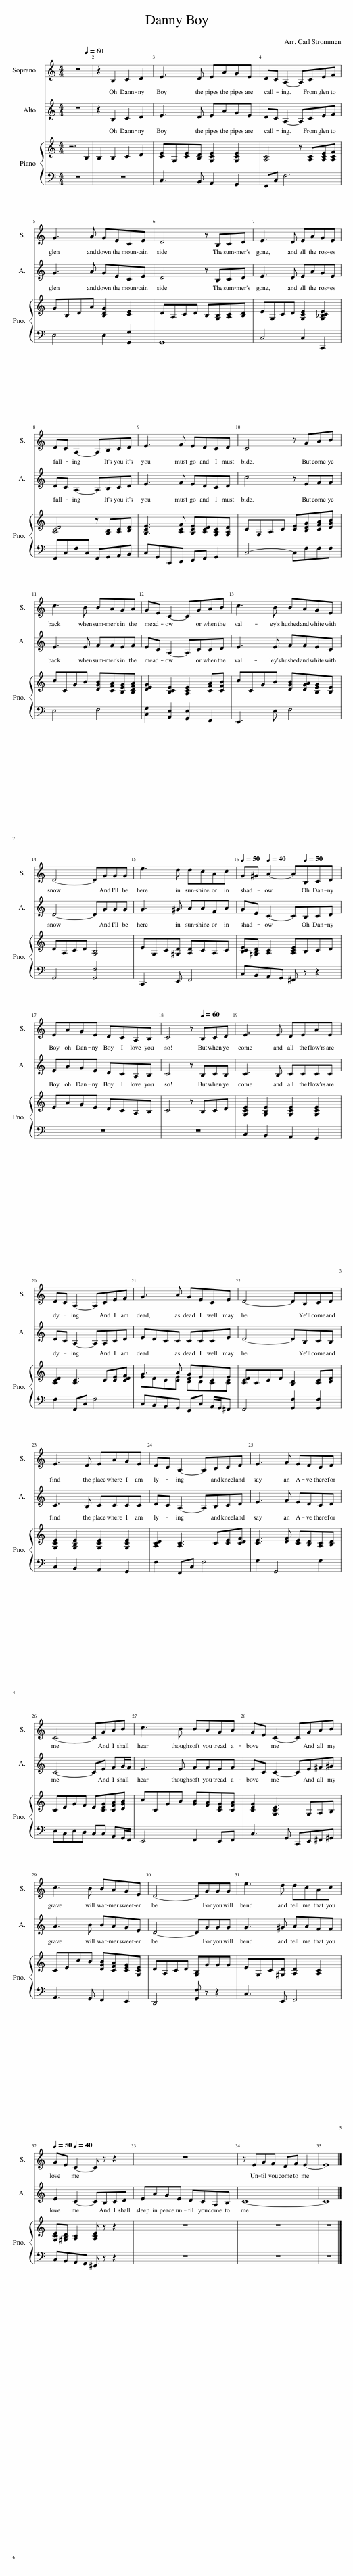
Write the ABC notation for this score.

X:1
%%score 1 2 { ( 3 5 ) | 4 }
L:1/8
M:4/4
I:linebreak $
K:C
V:1 treble
V:2 treble
V:3 treble
V:5 treble
V:4 bass
V:1
 z8[Q:1/4=60] | z2 B,2 C2 D2 | E3 D EAGE | DC A,2- A,CEF |$ G3 A GECE | %5
 D4 z B,CD | E3 D EAGE |$ DC A,2- A,B,CD | E3 F EDCD | C4 z GAB |$ %10
 c3 B BAGA | GE C2- CGAB | c3 B BAGE |$ D4- DGGG | e3 d dcAc | %15
[Q:1/4=50] G^G[Q:1/4=40] A2- A[Q:1/4=50]B,CD |$ EAGE DCA,B, | C4 z[Q:1/4=60] B,CD | E3 E DEAE |$ DC A,2- A,CEF | %20
 G3 A GECE | D4- DB,CD |$ E3 D EAGE | DC A,2- A,B,CD | E3 F EDCD |$ %25
 C4- CGAB | c3 B BAGA | GE C2- CGAB |$ c3 B BAGE | D4- DGGG | %30
 e3 d dcAc |$[Q:1/4=50] GE[Q:1/4=40] C2- C z z2 | z8 | z EGF DF E2- | E8 |] %35
V:2
 z8 | z2 B,2 C2 D2 | E3 D EAGE | DC A,2- A,CEF |$ G3 A GECE | %5
 D4 z B,CD | E3 D EAGE |$ DC A,2- A,B,CD | E3 F EDCD | c4 z EFF |$ %10
 E3 E FFEF | EC A,2- A,CCD | E3 E FFEC |$ D4- DGGG | G3 ^G AAFA | %15
 GE C2- CB,CD |$ EAGE DCA,B, | C4 z B,CB, | C3 B, CCCC |$ DC A,2- A,A,CD | %20
 EDCC CCCE | D4- DB,CB, |$ C3 B, CCCC | DC A,2- A,B,CD | E3 F EDCD |$ %25
 C4- CE FG/F/ | E3 E FFEF | EC C2- CE^F^G |$ A3 B BAGE | D4- DGGG | %30
 G3 ^G AAFF |$ E2 C2- CB,CD | EAGE DCA,B, | C8- | C8 |] %35
V:3
 z6 B,2 | B,2 B,2 C2 D2 | [CE]G,[CE][B,D] [G,CE]2 [G,CE]2 | [A,C]4 z [A,C][A,CE][A,CF] |$ GB,DA [B,DG]2 [CE]2 | %5
 DA,CD B,[G,B,][A,C][B,D] | EG,CD [G,CE]2 [G,_B,CE]2 |$ [A,CD]4 z [G,B,][A,C][B,D] | [G,CE]3 [A,CF] [G,CE][A,CD][F,A,C][F,A,D] | CF,A,C [CE][B,DG][CFA][DGB] |$ %10
 cCGB [DGB][CFA][B,EG][B,DFA] | [DEG]2 [B,CE]2 [A,CE]2 [CFA][CFB] | cCGB [DGB][DGA][B,EG][B,E] |$ DA,CD [G,B,]4 | EG,C[^G,D] [A,D]CA,C | %15
 [B,CE][^G,B,D] [A,C]2 [A,CE]B,CD |$ EAGE DCA,B, | C4 z B,CD | [G,CE]2 [G,B,E]2 [G,CE]2 [G,CE]2 |$ [A,CD]2 [A,C]3 C[CE][CDF] | %20
 G3 A GECE | [A,CD]A,CD [G,B,]2 [A,C][B,D] |$ [G,CE]2 [G,B,E]2 [G,CE]2 [G,CE]2 | [A,CD]2 [A,C]3 C[CE][CDF] | [CE]3 [DF] [CE][B,D][A,C][B,D] |$ %25
 CEGF E[CEG][CFA][DGB] | cCGB [GB][FA][CEG][CFA] | [CEG]2 [G,CE]3 G,A,B, |$ CEcB [DGB][CFA][CEG][G,CE] | DA,CD [G,B,]GGG | %30
 EG,C[^G,D] [A,D]2 [A,C]2 |$ [G,CE][^G,B,D] [A,C]2 [A,CE] z z2 | z8 | z8 | z8 |] %35
V:4
 z8 | z8 | C,3 B,, A,,2 G,,2 | F,,C, F,6 |$ E,4 E,2 [G,,G,]2 | %5
 G,,8 | C,4 C,2 C,,2 |$ F,,C,F,C, F,,G,,A,,B,, | C,G,,C,,D,, E,,F,, G,,2 | C,4- C,F,F,F, |$ %10
 E,4 F,4 | [C,G,]2 [A,,E,]2 [G,,E,]2 F,,2 | E,,3 E, F,4 |$ G,,4 [G,,F,]4 | C,,3 E,, F,,4 | %15
 C,B,,A,,G,, ^F,, z z2 |$ z8 | z8 | C,2 B,,2 A,,2 G,,2 |$ F,2 F,,C, F,4 | %20
 C,B,,A,,G,, E,,C, A,,/G,,/^F,, | F,,4 [G,,F,]2 [G,,F,]2 |$ C,2 B,,2 A,,2 G,,2 | F,2 F,,C, F,4 | G,2 G,,4 G,2 |$ %25
 E,C,E,D, C,C, A,,G,,/F,,/ | E,,4 F,,2 E,,F,, | C,3 G,, C,,E,,^F,,^G,, |$ A,,3 G,, F,,2 E,,2 | D,,4 [G,,F,] z z2 | %30
 C,3 E,, F,,4 |$ C,B,,A,,G,, ^F,, z z2 | z8 | z8 | z8 |] %35
V:5
 x8 | x8 | x8 | x8 |$ x8 | %5
 x8 | x8 |$ x8 | x8 | x8 |$ %10
 x8 | x8 | x8 |$ x8 | x8 | %15
 x8 |$ x8 | x8 | x8 |$ x8 | %20
 EDC[CE] [B,D]B,A,[A,C] | x8 |$ x8 | x8 | x8 |$ %25
 x8 | x8 | x8 |$ x8 | x8 | %30
 x8 |$ x8 | x8 | x8 | x8 |] %35
